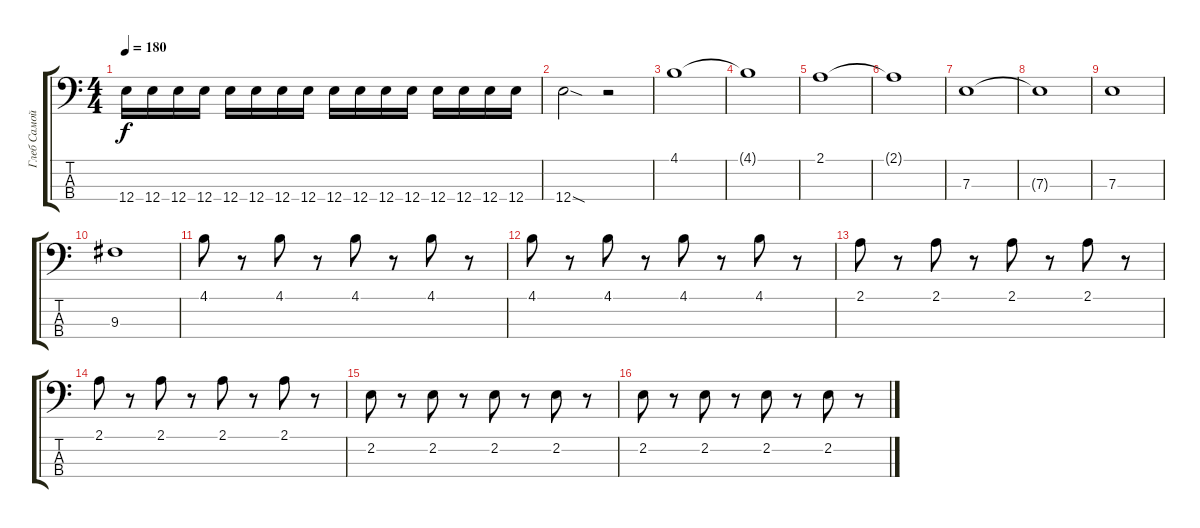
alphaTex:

\track ("Глеб Самойлов" "Глеб Самой") {instrument electricbasspick}
\staff {score tabs}
\tuning (G2 D2 A1 E1) {hide}
\ts (4 4)
\tempo 180
\clef f4
\ks c
12.4.16{dy f} 12.4.16 12.4.16 12.4.16 12.4.16 12.4.16 12.4.16 12.4.16 12.4.16 12.4.16 12.4.16 12.4.16 12.4.16 12.4.16 12.4.16 12.4.16 |
12.4{sod}.2 r.2 |
4.1.1 |
4.1{t}.1 |
2.1.1 |
2.1{t}.1 |
7.3.1 |
7.3{t}.1 |
7.3.1 |
9.3.1 |
4.1.8 r.8 4.1.8 r.8 4.1.8 r.8 4.1.8 r.8 |
4.1.8 r.8 4.1.8 r.8 4.1.8 r.8 4.1.8 r.8 |
2.1.8 r.8 2.1.8 r.8 2.1.8 r.8 2.1.8 r.8 |
2.1.8 r.8 2.1.8 r.8 2.1.8 r.8 2.1.8 r.8 |
2.2.8 r.8 2.2.8 r.8 2.2.8 r.8 2.2.8 r.8 |
2.2.8 r.8 2.2.8 r.8 2.2.8 r.8 2.2.8 r.8
